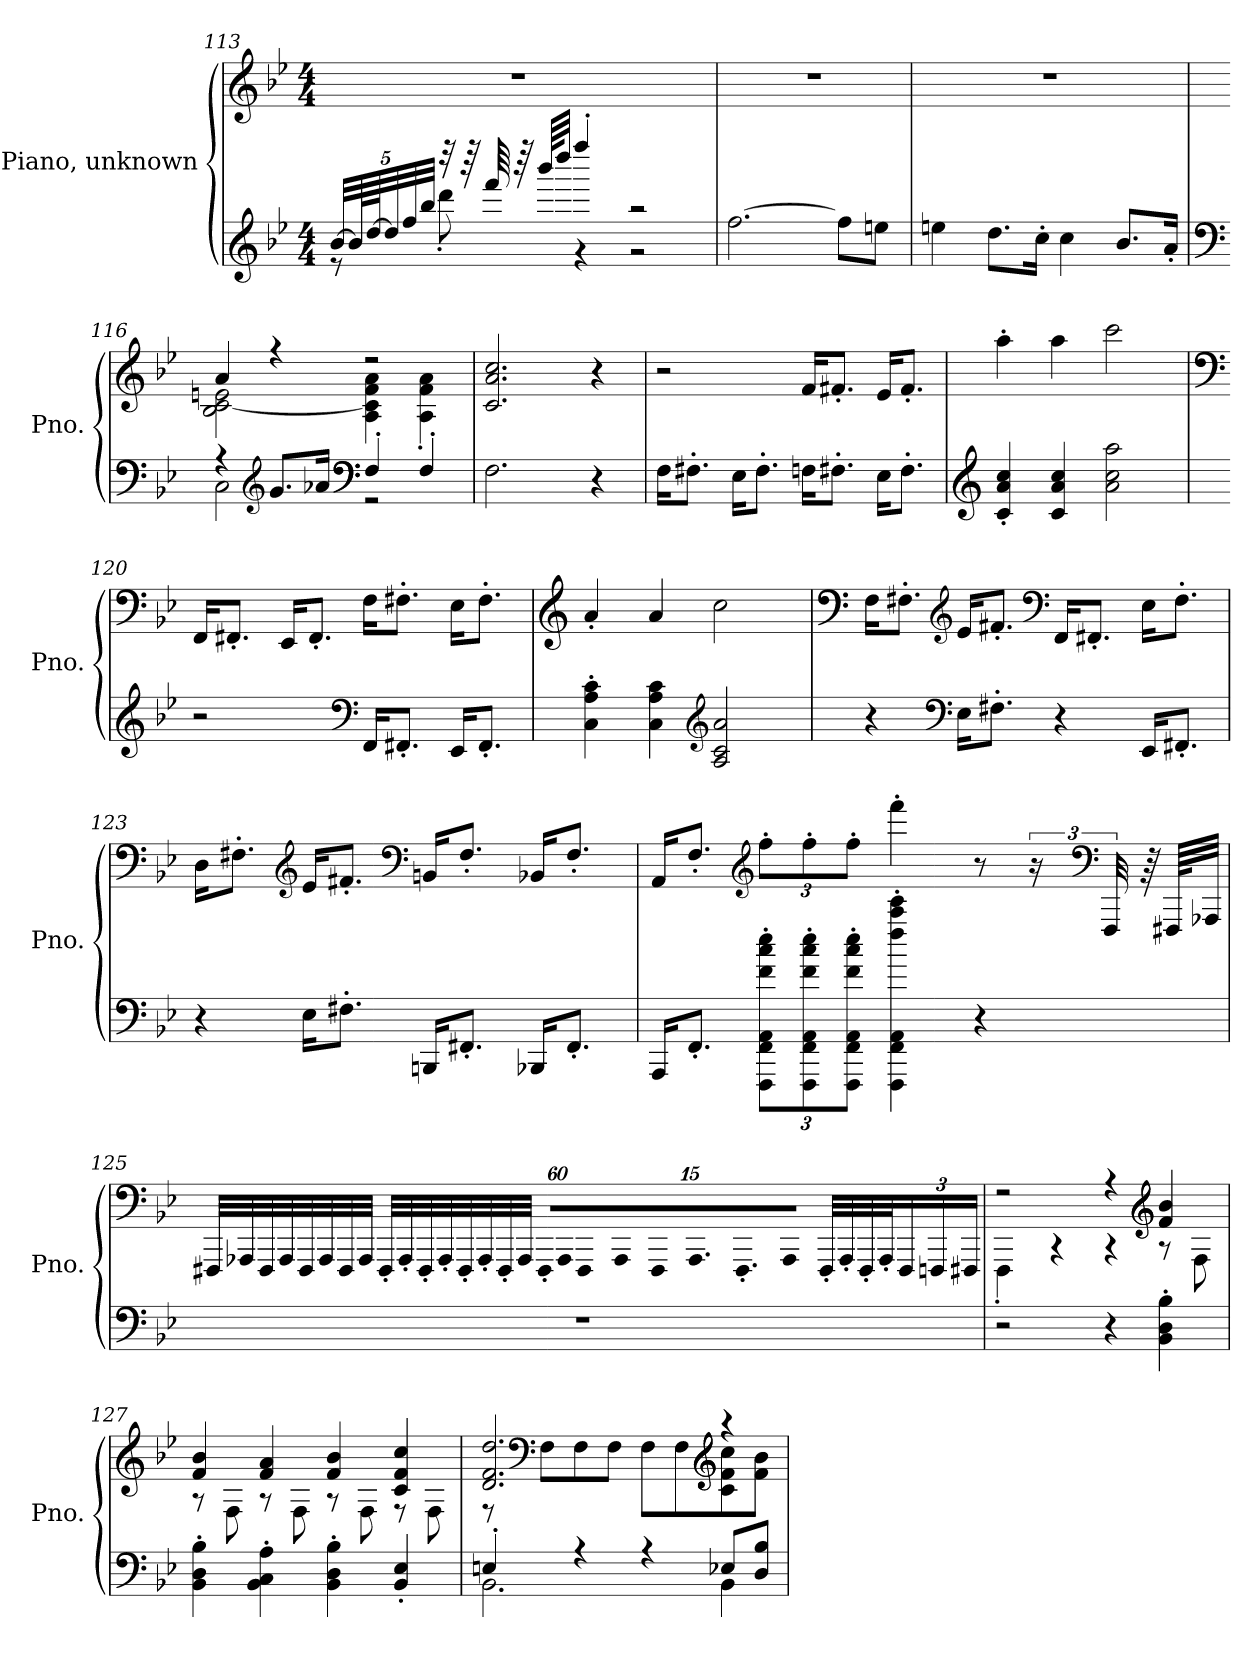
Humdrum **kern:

**kern	**kern
*part1	*part1
*staff2	*staff1
*I"Piano, unknown	*
*I'Pno.	*
!!LO:LB:g=z
*clefG2	*clefG2
*k[b-e-]	*k[b-e-]
*M4/4	*M4/4
*Xbrackettup	*
=113	=113
*^	*
[40b-/LLL	8r	1r
80b-/L]	.	.
[80dd/J	.	.
40dd/]	.	.
40ff/	.	.
40bb-/JJJ	.	.
32r	8ddd'\	.
64r	.	.
64fff/	.	.
64r	.	.
64bbb-/KLLL	.	.
32dddd/JJJ	.	.
4ffff'/	4r	.
2r	2r	.
*v	*v	*
=114	=114
[2.ff\	1r
8ff\L]	.
8een\J	.
=115	=115
4een\	1r
8.dd\L	.
16cc'\Jk	.
4cc\	.
8.b-/L	.
16a'/Jk	.
=116	=116
*clefF4	*
*^	*^
4r	2C\	4a/	2B-\ [2c\ 2en\
*clefG2	*	*	*
8.g/L	.	4r	.
16a-X/Jk	.	.	.
*clefF4	*	*	*
4F'/	2r	2r	4A\ 4c\] 4f\ 4a\
4F'/	.	.	4A\' 4f\' 4a\'
*v	*v	*	*
*	*v	*v
!!LO:LB:g=z
=117	=117
2.F\	2.c/ 2.a/ 2.cc/
4r	4r
=118	=118
16F\KL	2r
8.F#X'\J	.
16E-\KL	.
8.F#'\J	.
16Fn\KL	16f/KL
8.F#X'\J	8.f#X'/J
16E-\KL	16e-/KL
8.F#'\J	8.f#'/J
=119	=119
*clefG2	*
4c/' 4a/' 4cc/'	4aa'\
4c/ 4a/ 4cc/	4aa\
2a\ 2cc\ 2aa\	2ccc\
=120	=120
*	*clefF4
2r	16FF/KL
.	8.FF#X'/J
.	16EE-/KL
.	8.FF#'/J
*clefF4	*
16FF/KL	16F\KL
8.FF#X'/J	8.F#X'\J
16EE-/KL	16E-\KL
8.FF#'/J	8.F#'\J
=121	=121
*	*clefG2
4C\' 4A\' 4c\'	4a'/
4C\ 4A\ 4c\	4a/
*clefG2	*
2A/ 2c/ 2a/	2cc\
!!LO:LB:g=z
=122	=122
*	*clefF4
4r	16F\KL
.	8.F#X'\J
*clefF4	*clefG2
16E-\KL	16e-/KL
8.F#X'\J	8.f#X'/J
*	*clefF4
4r	16FF/KL
.	8.FF#X'/J
16EE-/KL	16E-\KL
8.FF#X'/J	8.F#'\J
=123	=123
4r	16D\KL
.	8.F#X'\J
*	*clefG2
16E-\KL	16e-/KL
8.F#X'\J	8.f#X'/J
*	*clefF4
16BBBn/KL	16BBn/KL
8.FF#X'/J	8.F#'/J
16BBB-X/KL	16BB-X/KL
8.FF#'/J	8.F#'/J
!!LO:PB:g=z
=124	=124
16AAA/KL	16AA/KL
8.FF'/J	8.F'/J
*	*clefG2
*	*Xbrackettup
12FFF\' 12FF\' 12AA\' 12f\' 12cc\' 12ee-\'L	12ff'\L
12FFF\' 12FF\' 12AA\' 12f\' 12cc\' 12ee-\'	12ff'\
12FFF\' 12FF\' 12AA\' 12f\' 12cc\' 12ee-\'J	12ff'\J
4FFF\' 4FF\' 4AA\' 4ff\' 4ccc\' 4eee-\'	4fff'\
4r	8r
*	*brackettup
.	24r
*	*clefF4
.	48FFF/
.	64r
.	64FFF#X/KLLL
.	32AAA-X/JJJ
!!LO:LB:g=z
=125	=125
1r	32FFF#X/LLL
.	32AAA-X/
.	32FFF#/
.	32AAA-/
.	32FFF#/
.	32AAA-/
.	32FFF#/
.	32AAA-/JJJ
.	32FFF#'/LLL
.	32AAA-'/
.	32FFF#'/
.	32AAA-'/
.	32FFF#'/
.	32AAA-'/
.	32FFF#'/
.	32AAA-/JJJ
*	*Xbrackettup
!	!LO:N:vis=32
.	1920%53FFF#'/LLL
!	!LO:N:vis=32
.	1920%53AAA-/
.	1920ryy
!	!LO:N:vis=32
.	1920%53FFF#/
!	!LO:N:vis=32
.	1920%53AAA-/
!	!LO:N:vis=32
.	1920%53FFF#/
.	1920ryy
.	36.AAA-/
.	36.FFF#'/
!	!LO:N:vis=32
.	1920%53AAA-/JJJ
.	32FFF#'/LLL
.	32AAA-'/
.	32FFF#'/
.	32AAA-'/J
.	24FFF#/
.	24FFFn/
.	24FFF#X/JJ
!!LO:LB:g=z
=126	=126
*	*^
2r	2r	4FFF'\
.	.	4r
4r	4r	4r
*	*clefG2	*
4BB-\' 4D\' 4B-\'	4f/ 4b-/	8r
.	.	8F\
=127	=127	=127
4BB-\' 4D\' 4B-\'	4f/ 4b-/	8r
.	.	8F\
4BB-\' 4C\' 4A\'	4f/ 4a/	8r
.	.	8F\
4BB-\' 4D\' 4B-\'	4f/ 4b-/	8r
.	.	8F\
4BB-/' 4E-/'	4c/ 4f/ 4cc/	8r
.	.	8F\
=128	=128	=128
*^	*	*
4En'/	2.BB-\	2.d/ 2.f/ 2.dd/	8r
*	*	*clefF4	*
.	.	.	8F\L
4r	.	.	8F\
.	.	.	8F\J
4r	.	.	8F\L
.	.	.	8F\
*	*	*clefG2	*
8E-X/L	4BB-\	4r	8c\ 8f\ 8cc\
8D/ 8B-/J	.	.	8f\ 8b-\J
*v	*v	*	*
*	*v	*v
=	=
*-	*-
